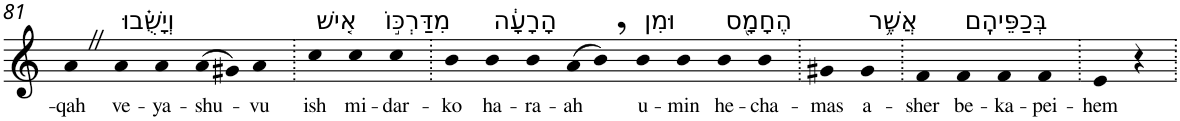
**kern	**text
*part1	*part1
*staff1	*staff1
*I"Piano	*
*I'Pno	*
!!LO:PB:g=z
*clefG2	*
*k[]	*
=81	=81
!	!LO:LY:b
4aZ	-qah
!LO:TX:a:t=וְיָשֻׁ֗בוּ	!
!	!LO:LY:b
4a	ve-
!	!LO:LY:b
4a	-ya-
!	!LO:LY:b
(>8a	-shu-
8g#X)	.
!	!LO:LY:b
4a	-vu
=82.	=82.
!LO:TX:a:t=אִ֚ישׁ	!
!	!LO:LY:b
4cc	ish
!LO:TX:a:t=מִדַּרְכּ֣וֹ	!
!	!LO:LY:b
4cc	mi-
!	!LO:LY:b
4cc	-dar-
=83.	=83.
!	!LO:LY:b
4b	-ko
!LO:TX:a:t=הָרָעָ֔ה	!
!	!LO:LY:b
4b	ha-
!	!LO:LY:b
4b	-ra-
!	!LO:LY:b
(>8a	-ah
8b,)	.
!LO:TX:a:t=וּמִן	!
!	!LO:LY:b
4b	u-
!	!LO:LY:b
4b	-min
!LO:TX:a:t=הֶחָמָ֖ס	!
!	!LO:LY:b
4b	he-
!	!LO:LY:b
4b	-cha-
=84.	=84.
!	!LO:LY:b
4g#X	-mas
!LO:TX:a:t=אֲשֶׁ֥ר	!
!	!LO:LY:b
4g#	a-
=85.	=85.
!	!LO:LY:b
4f	-sher
!LO:TX:a:t=בְּכַפֵּיהֶֽם	!
!	!LO:LY:b
4f	be-
!	!LO:LY:b
4f	-ka-
!	!LO:LY:b
4f	-pei-
=86.	=86.
!	!LO:LY:b
4e	-hem
4r	.
=.	=.
*-	*-
